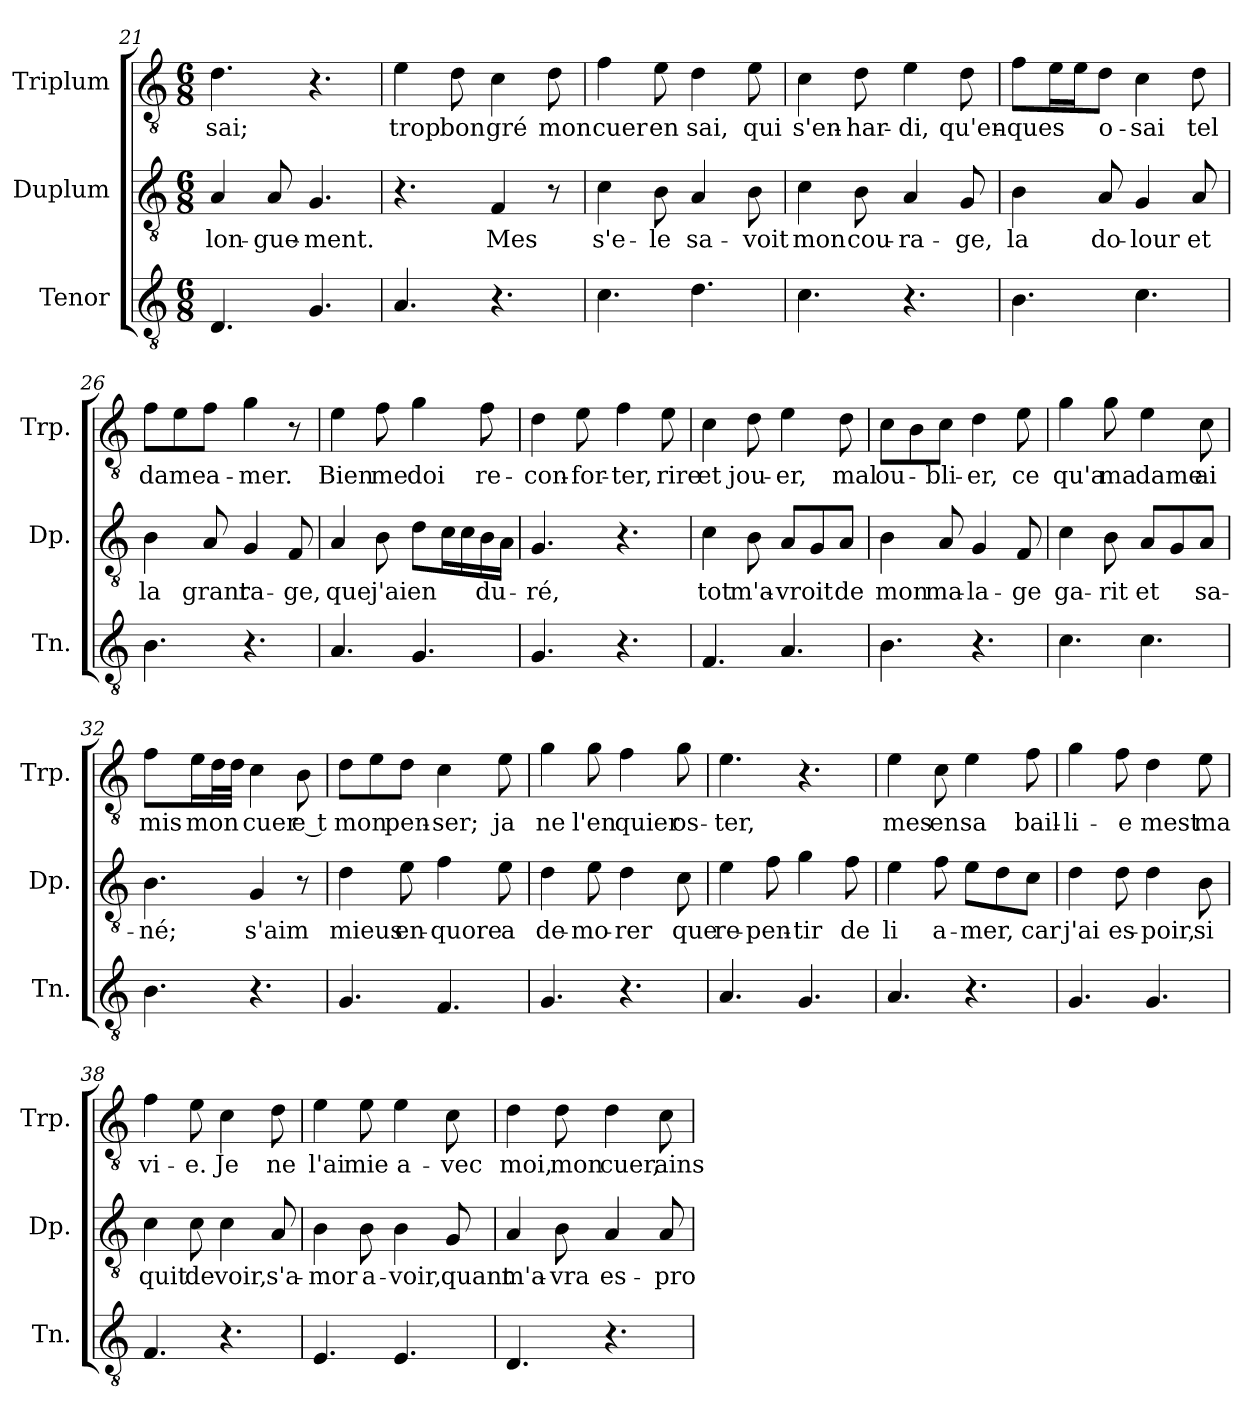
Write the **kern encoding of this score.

**kern	**kern	**text	**kern	**text
*part3	*part2	*part2	*part1	*part1
*staff3	*staff2	*staff2	*staff1	*staff1
*I"Tenor	*I"Duplum	*	*I"Triplum	*
*I'Tn.	*I'Dp.	*	*I'Trp.	*
*clefGv2	*clefGv2	*	*clefGv2	*
*k[]	*k[]	*	*k[]	*
*M6/8	*M6/8	*	*M6/8	*
=21	=21	=21	=21	=21
!	!	!LO:LY:b	!	!LO:LY:b
4.D/	4A/	lon-	4.d\	sai;
!	!	!LO:LY:b	!	!
.	8A/	-gue-	.	.
!	!	!LO:LY:b	!	!
4.G/	4.G/	-ment.	4.r	.
=22	=22	=22	=22	=22
!	!	!	!	!LO:LY:b
4.A/	4.r	.	4e\	trop
!	!	!	!	!LO:LY:b
.	.	.	8d\	bon
!	!	!LO:LY:b	!	!LO:LY:b
4.r	4F/	Mes	4c\	gré
!	!	!	!	!LO:LY:b
.	8r	.	8d\	mon
=23	=23	=23	=23	=23
!	!	!LO:LY:b	!	!LO:LY:b
4.c\	4c\	s'e-	4f\	cuer
!	!	!LO:LY:b	!	!LO:LY:b
.	8B\	-le	8e\	en
!	!	!LO:LY:b	!	!LO:LY:b
4.d\	4A/	sa-	4d\	sai,
!	!	!LO:LY:b	!	!LO:LY:b
.	8B\	-voit	8e\	qui
=24	=24	=24	=24	=24
!	!	!LO:LY:b	!	!LO:LY:b
4.c\	4c\	mon	4c\	s'en-
!	!	!LO:LY:b	!	!LO:LY:b
.	8B\	cou-	8d\	-har-
!	!	!LO:LY:b	!	!LO:LY:b
4.r	4A/	-ra-	4e\	-di,
!	!	!LO:LY:b	!	!LO:LY:b
.	8G/	-ge,	8d\	qu'en-
!!LO:LB:g=z
=25	=25	=25	=25	=25
!	!	!LO:LY:b	!	!LO:LY:b
4.B\	4B\	la	8f\L	-ques
*	*	*	*tremolo	*
.	.	.	16e\	.
.	.	.	16e\	.
*	*	*	*Xtremolo	*
!	!	!LO:LY:b	!	!LO:LY:b
.	8A/	do-	8d\J	o-
!	!	!LO:LY:b	!	!LO:LY:b
4.c\	4G/	-lour	4c\	-sai
!	!	!LO:LY:b	!	!LO:LY:b
.	8A/	et	8d\	tel
=26	=26	=26	=26	=26
!	!	!LO:LY:b	!	!LO:LY:b
4.B\	4B\	la	8f\L	dame
.	.	.	8e\	.
!	!	!LO:LY:b	!	!LO:LY:b
.	8A/	grant	8f\J	a-
!	!	!LO:LY:b	!	!LO:LY:b
4.r	4G/	ra-	4g\	-mer.
!	!	!LO:LY:b	!	!
.	8F/	-ge,	8r	.
=27	=27	=27	=27	=27
!	!	!LO:LY:b	!	!LO:LY:b
4.A/	4A/	que	4e\	Bien
!	!	!LO:LY:b	!	!LO:LY:b
.	8B\	j'ai	8f\	me
!	!	!LO:LY:b	!	!LO:LY:b
4.G/	8d\L	en	4g\	doi
*	*tremolo	*	*	*
.	16c\	.	.	.
.	16c\	.	.	.
*	*Xtremolo	*	*	*
!	!	!LO:LY:b	!	!LO:LY:b
.	16B\L	du-	8f\	re-
.	16A\JJ	.	.	.
=28	=28	=28	=28	=28
!	!	!LO:LY:b	!	!LO:LY:b
4.G/	4.G/	-ré,	4d\	-con-
!	!	!	!	!LO:LY:b
.	.	.	8e\	-for-
!	!	!	!	!LO:LY:b
4.r	4.r	.	4f\	-ter,
!	!	!	!	!LO:LY:b
.	.	.	8e\	rire
=29	=29	=29	=29	=29
!	!	!LO:LY:b	!	!LO:LY:b
4.F/	4c\	tot	4c\	et
!	!	!LO:LY:b	!	!LO:LY:b
.	8B\	m'a-	8d\	jou-
!	!	!LO:LY:b	!	!LO:LY:b
4.A/	8A/L	-vroit	4e\	-er,
.	8G/	.	.	.
!	!	!LO:LY:b	!	!LO:LY:b
.	8A/J	de	8d\	mal
!!LO:PB:g=z
=30	=30	=30	=30	=30
!	!	!LO:LY:b	!	!LO:LY:b
4.B\	4B\	mon	8c\L	ou-
.	.	.	8B\	.
!	!	!LO:LY:b	!	!LO:LY:b
.	8A/	ma-	8c\J	-bli-
!	!	!LO:LY:b	!	!LO:LY:b
4.r	4G/	-la-	4d\	-er,
!	!	!LO:LY:b	!	!LO:LY:b
.	8F/	-ge	8e\	ce
=31	=31	=31	=31	=31
!	!	!LO:LY:b	!	!LO:LY:b
4.c\	4c\	ga-	4g\	qu'a
!	!	!LO:LY:b	!	!LO:LY:b
.	8B\	-rit	8g\	ma
!	!	!LO:LY:b	!	!LO:LY:b
4.c\	8A/L	et	4e\	dame
.	8G/	.	.	.
!	!	!LO:LY:b	!	!LO:LY:b
.	8A/J	sa-	8c\	ai
=32	=32	=32	=32	=32
!	!	!LO:LY:b	!	!LO:LY:b
4.B\	4.B\	-né;	4f\	mis
!	!	!	!	!LO:LY:b
.	.	.	16e\LL	mon
*	*	*	*tremolo	*
.	.	.	32d\	.
.	.	.	32d\JJJ	.
*	*	*	*Xtremolo	*
!	!	!LO:LY:b	!	!LO:LY:b
4.r	4G/	s'aim	4c\	cuer
!	!	!	!	!LO:LY:b
.	8r	.	8B\	e t
=33	=33	=33	=33	=33
!	!	!LO:LY:b	!	!LO:LY:b
4.G/	4d\	mieus	8d\L	mon
.	.	.	8e\	.
!	!	!LO:LY:b	!	!LO:LY:b
.	8e\	en-	8d\J	pen-
!	!	!LO:LY:b	!	!LO:LY:b
4.F/	4f\	-quore	4c\	-ser;
!	!	!LO:LY:b	!	!LO:LY:b
.	8e\	a	8e\	ja
=34	=34	=34	=34	=34
!	!	!LO:LY:b	!	!LO:LY:b
4.G/	4d\	de-	4g\	ne
!	!	!LO:LY:b	!	!LO:LY:b
.	8e\	-mo-	8g\	l'en
!	!	!LO:LY:b	!	!LO:LY:b
4.r	4d\	-rer	4f\	quier
!	!	!LO:LY:b	!	!LO:LY:b
.	8c\	que	8g\	os-
=35	=35	=35	=35	=35
!	!	!LO:LY:b	!	!LO:LY:b
4.A/	4e\	re-	4.e\	-ter,
!	!	!LO:LY:b	!	!
.	8f\	-pen-	.	.
!	!	!LO:LY:b	!	!
4.G/	4g\	-tir	4.r	.
!	!	!LO:LY:b	!	!
.	8f\	de	.	.
!!LO:LB:g=z
=36	=36	=36	=36	=36
!	!	!LO:LY:b	!	!LO:LY:b
4.A/	4e\	li	4e\	mes
!	!	!LO:LY:b	!	!LO:LY:b
.	8f\	a-	8c\	en
!	!	!LO:LY:b	!	!LO:LY:b
4.r	8e\L	-mer,	4e\	sa
.	8d\	.	.	.
!	!	!LO:LY:b	!	!LO:LY:b
.	8c\J	car	8f\	bail-
=37	=37	=37	=37	=37
!	!	!LO:LY:b	!	!LO:LY:b
4.G/	4d\	j'ai	4g\	-li-
!	!	!LO:LY:b	!	!LO:LY:b
.	8d\	es-	8f\	-e
!	!	!LO:LY:b	!	!LO:LY:b
4.G/	4d\	-poir,	4d\	mest
!	!	!LO:LY:b	!	!LO:LY:b
.	8B\	si	8e\	ma
=38	=38	=38	=38	=38
!	!	!LO:LY:b	!	!LO:LY:b
4.F/	4c\	quit	4f\	vi-
!	!	!LO:LY:b	!	!LO:LY:b
.	8c\	de	8e\	-e.
!	!	!LO:LY:b	!	!LO:LY:b
4.r	4c\	voir,	4c\	Je
!	!	!LO:LY:b	!	!LO:LY:b
.	8A/	s'a-	8d\	ne
=39	=39	=39	=39	=39
!	!	!LO:LY:b	!	!LO:LY:b
4.E/	4B\	-mor	4e\	l'ai
!	!	!LO:LY:b	!	!LO:LY:b
.	8B\	a-	8e\	mie
!	!	!LO:LY:b	!	!LO:LY:b
4.E/	4B\	-voir,	4e\	a-
!	!	!LO:LY:b	!	!LO:LY:b
.	8G/	quant	8c\	-vec
=40	=40	=40	=40	=40
!	!	!LO:LY:b	!	!LO:LY:b
4.D/	4A/	m'a-	4d\	moi,
!	!	!LO:LY:b	!	!LO:LY:b
.	8B\	-vra	8d\	mon
!	!	!LO:LY:b	!	!LO:LY:b
4.r	4A/	es-	4d\	cuer,
!	!	!LO:LY:b	!	!LO:LY:b
.	8A/	-pro-	8c\	ains
=	=	=	=	=
*-	*-	*-	*-	*-
